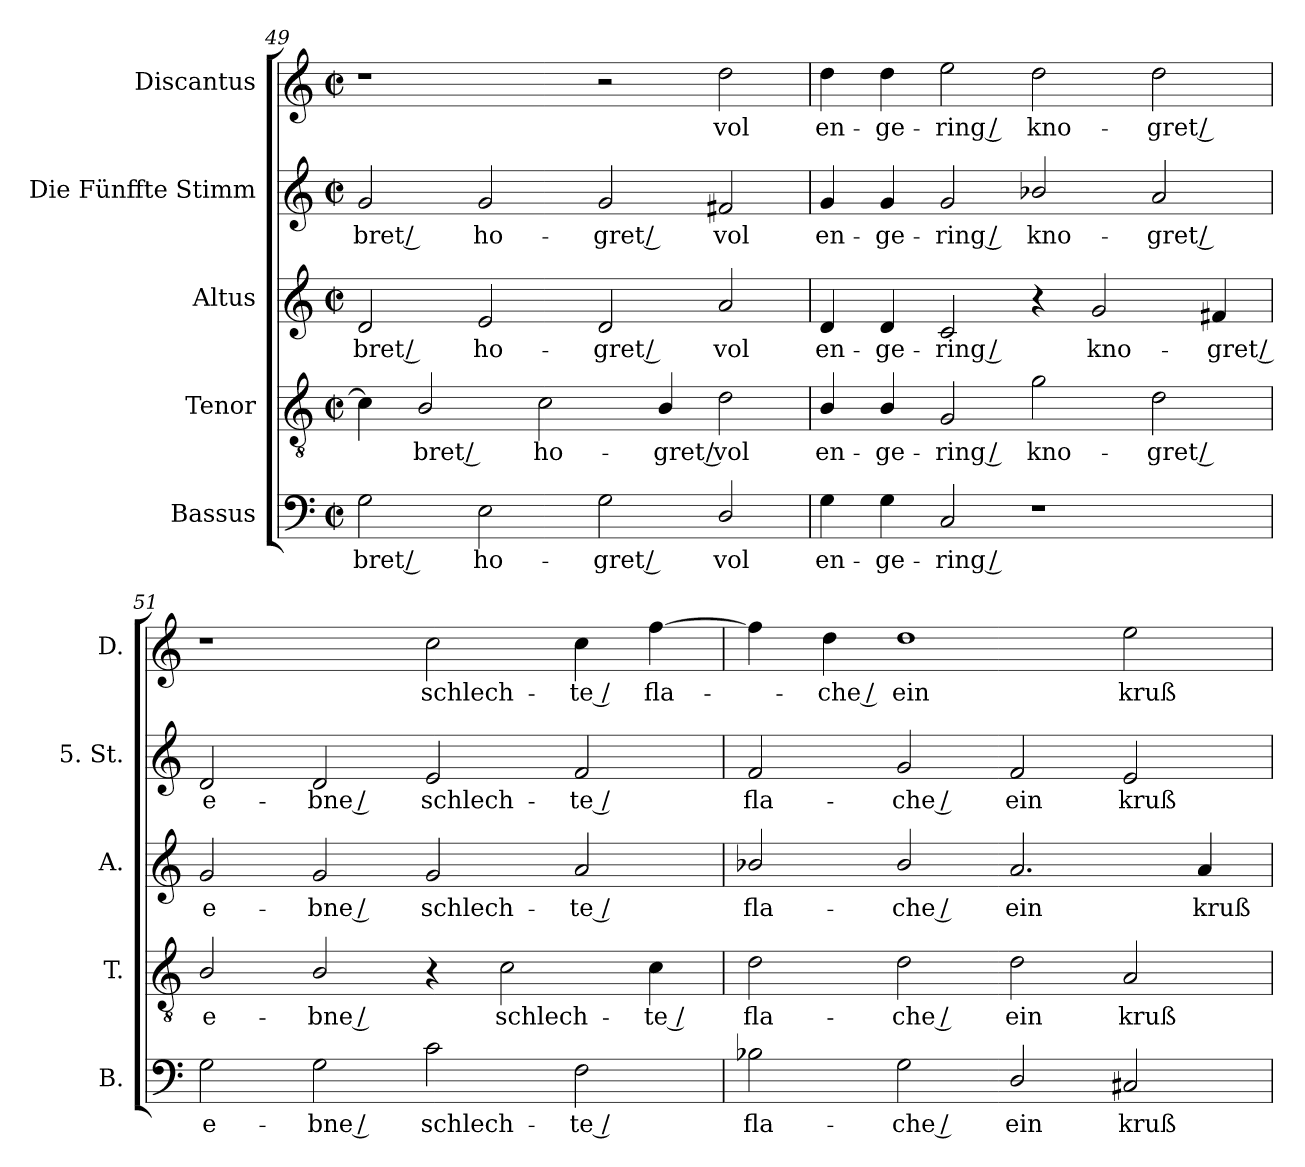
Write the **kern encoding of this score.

**kern	**text	**kern	**text	**kern	**text	**kern	**text	**kern	**text
*part5	*part5	*part4	*part4	*part3	*part3	*part2	*part2	*part1	*part1
*staff5	*staff5	*staff4	*staff4	*staff3	*staff3	*staff2	*staff2	*staff1	*staff1
*I"Bassus	*	*I"Tenor	*	*I"Altus	*	*I"Die Fünffte Stimm	*	*I"Discantus	*
*I'B.	*	*I'T.	*	*I'A.	*	*I'5. St.	*	*I'D.	*
*clefF4	*	*clefGv2	*	*clefG2	*	*clefG2	*	*clefG2	*
*	*	*ITrd7c12	*	*	*	*	*	*	*
*k[]	*	*k[]	*	*k[]	*	*k[]	*	*k[]	*
*C:	*	*C:	*	*C:	*	*C:	*	*C:	*
*M2/2	*	*M2/2	*	*M2/2	*	*M2/2	*	*M2/2	*
*met(c|)	*	*met(c|)	*	*met(c|)	*	*met(c|)	*	*met(c|)	*
=49	=49	=49	=49	=49	=49	=49	=49	=49	=49
!	!LO:LY:b:color=#000000	!	!	!	!	!	!	!	!
!	!	!	!	!	!LO:LY:b:color=#000000	!	!	!	!
!	!	!	!	!	!	!	!LO:LY:b:color=#000000	!	!
2Gi\	-bret /	4Ci\]	.	2di/	-bret /	2gi/	-bret /	1r	.
!	!	!	!LO:LY:b:color=#000000	!	!	!	!	!	!
.	.	2BBi/	-bret /	.	.	.	.	.	.
!	!LO:LY:b:color=#000000	!	!	!	!	!	!	!	!
!	!	!	!	!	!LO:LY:b:color=#000000	!	!	!	!
!	!	!	!	!	!	!	!LO:LY:b:color=#000000	!	!
2Ei\	ho-	.	.	2ei/	ho-	2gi/	ho-	.	.
!	!	!	!LO:LY:b:color=#000000	!	!	!	!	!	!
.	.	2Ci\	ho-	.	.	.	.	.	.
!	!LO:LY:b:color=#000000	!	!	!	!	!	!	!	!
!	!	!	!	!	!LO:LY:b:color=#000000	!	!	!	!
!	!	!	!	!	!	!	!LO:LY:b:color=#000000	!	!
2Gi\	-gret /	.	.	2di/	-gret /	2gi/	-gret /	2r	.
!	!	!	!LO:LY:b:color=#000000	!	!	!	!	!	!
.	.	4BBi/	-gret /	.	.	.	.	.	.
!	!LO:LY:b:color=#000000	!	!	!	!	!	!	!	!
!	!	!	!LO:LY:b:color=#000000	!	!	!	!	!	!
!	!	!	!	!	!LO:LY:b:color=#000000	!	!	!	!
!	!	!	!	!	!	!	!LO:LY:b:color=#000000	!	!
!	!	!	!	!	!	!	!	!	!LO:LY:b:color=#000000
2Di/	vol	2Di\	vol	2ai/	vol	2f#Xi/	vol	2ddi\	vol
=50	=50	=50	=50	=50	=50	=50	=50	=50	=50
!	!LO:LY:b:color=#000000	!	!	!	!	!	!	!	!
!	!	!	!LO:LY:b:color=#000000	!	!	!	!	!	!
!	!	!	!	!	!LO:LY:b:color=#000000	!	!	!	!
!	!	!	!	!	!	!	!LO:LY:b:color=#000000	!	!
!	!	!	!	!	!	!	!	!	!LO:LY:b:color=#000000
4Gi\	en-	4BBi/	en-	4di/	en-	4gi/	en-	4ddi\	en-
!	!LO:LY:b:color=#000000	!	!	!	!	!	!	!	!
!	!	!	!LO:LY:b:color=#000000	!	!	!	!	!	!
!	!	!	!	!	!LO:LY:b:color=#000000	!	!	!	!
!	!	!	!	!	!	!	!LO:LY:b:color=#000000	!	!
!	!	!	!	!	!	!	!	!	!LO:LY:b:color=#000000
4Gi\	-ge-	4BBi/	-ge-	4di/	-ge-	4gi/	-ge-	4ddi\	-ge-
!	!LO:LY:b:color=#000000	!	!	!	!	!	!	!	!
!	!	!	!LO:LY:b:color=#000000	!	!	!	!	!	!
!	!	!	!	!	!LO:LY:b:color=#000000	!	!	!	!
!	!	!	!	!	!	!	!LO:LY:b:color=#000000	!	!
!	!	!	!	!	!	!	!	!	!LO:LY:b:color=#000000
2Ci/	-ring /	2GGi/	-ring /	2ci/	-ring /	2gi/	-ring /	2eei\	-ring /
!	!	!	!LO:LY:b:color=#000000	!	!	!	!	!	!
!	!	!	!	!	!	!	!LO:LY:b:color=#000000	!	!
!	!	!	!	!	!	!	!	!	!LO:LY:b:color=#000000
1r	.	2Gi\	kno-	4r	.	2b-Xi/	kno-	2ddi\	kno-
!	!	!	!	!	!LO:LY:b:color=#000000	!	!	!	!
.	.	.	.	2gi/	kno-	.	.	.	.
!	!	!	!LO:LY:b:color=#000000	!	!	!	!	!	!
!	!	!	!	!	!	!	!LO:LY:b:color=#000000	!	!
!	!	!	!	!	!	!	!	!	!LO:LY:b:color=#000000
.	.	2Di\	-gret /	.	.	2ai/	-gret /	2ddi\	-gret /
!	!	!	!	!	!LO:LY:b:color=#000000	!	!	!	!
.	.	.	.	4f#Xi/	-gret /	.	.	.	.
!!LO:PB:g=z
=51	=51	=51	=51	=51	=51	=51	=51	=51	=51
!	!LO:LY:b:color=#000000	!	!	!	!	!	!	!	!
!	!	!	!LO:LY:b:color=#000000	!	!	!	!	!	!
!	!	!	!	!	!LO:LY:b:color=#000000	!	!	!	!
!	!	!	!	!	!	!	!LO:LY:b:color=#000000	!	!
2Gi\	e-	2BBi/	e-	2gi/	e-	2di/	e-	1r	.
!	!LO:LY:b:color=#000000	!	!	!	!	!	!	!	!
!	!	!	!LO:LY:b:color=#000000	!	!	!	!	!	!
!	!	!	!	!	!LO:LY:b:color=#000000	!	!	!	!
!	!	!	!	!	!	!	!LO:LY:b:color=#000000	!	!
2Gi\	-bne /	2BBi/	-bne /	2gi/	-bne /	2di/	-bne /	.	.
!	!LO:LY:b:color=#000000	!	!	!	!	!	!	!	!
!	!	!	!	!	!LO:LY:b:color=#000000	!	!	!	!
!	!	!	!	!	!	!	!LO:LY:b:color=#000000	!	!
!	!	!	!	!	!	!	!	!	!LO:LY:b:color=#000000
2ci\	schlech-	4r	.	2gi/	schlech-	2ei/	schlech-	2cci\	schlech-
!	!	!	!LO:LY:b:color=#000000	!	!	!	!	!	!
.	.	2Ci\	schlech-	.	.	.	.	.	.
!	!LO:LY:b:color=#000000	!	!	!	!	!	!	!	!
!	!	!	!	!	!LO:LY:b:color=#000000	!	!	!	!
!	!	!	!	!	!	!	!LO:LY:b:color=#000000	!	!
!	!	!	!	!	!	!	!	!	!LO:LY:b:color=#000000
2Fi\	-te /	.	.	2ai/	-te /	2fi/	-te /	4cci\	-te /
!	!	!	!LO:LY:b:color=#000000	!	!	!	!	!	!
!	!	!	!	!	!	!	!	!	!LO:LY:b:color=#000000
.	.	4Ci\	-te /	.	.	.	.	[4ffi\	fla-
=52	=52	=52	=52	=52	=52	=52	=52	=52	=52
!	!LO:LY:b:color=#000000	!	!	!	!	!	!	!	!
!	!	!	!LO:LY:b:color=#000000	!	!	!	!	!	!
!	!	!	!	!	!LO:LY:b:color=#000000	!	!	!	!
!	!	!	!	!	!	!	!LO:LY:b:color=#000000	!	!
2B-i\	fla-	2Di\	fla-	2b-Xi/	fla-	2fi/	fla-	4ffi\]	.
!	!	!	!	!	!	!	!	!	!LO:LY:b:color=#000000
.	.	.	.	.	.	.	.	4ddi\	-che /
!	!LO:LY:b:color=#000000	!	!	!	!	!	!	!	!
!	!	!	!LO:LY:b:color=#000000	!	!	!	!	!	!
!	!	!	!	!	!LO:LY:b:color=#000000	!	!	!	!
!	!	!	!	!	!	!	!LO:LY:b:color=#000000	!	!
!	!	!	!	!	!	!	!	!	!LO:LY:b:color=#000000
2Gi\	-che /	2Di\	-che /	2b-i/	-che /	2gi/	-che /	1ddi	ein
!	!LO:LY:b:color=#000000	!	!	!	!	!	!	!	!
!	!	!	!LO:LY:b:color=#000000	!	!	!	!	!	!
!	!	!	!	!	!LO:LY:b:color=#000000	!	!	!	!
!	!	!	!	!	!	!	!LO:LY:b:color=#000000	!	!
2Di/	ein	2Di\	ein	2.ai/	ein	2fi/	ein	.	.
!	!LO:LY:b:color=#000000	!	!	!	!	!	!	!	!
!	!	!	!LO:LY:b:color=#000000	!	!	!	!	!	!
!	!	!	!	!	!	!	!LO:LY:b:color=#000000	!	!
!	!	!	!	!	!	!	!	!	!LO:LY:b:color=#000000
2C#Xi/	kruß	2AAi/	kruß	.	.	2ei/	kruß	2eei\	kruß
!	!	!	!	!	!LO:LY:b:color=#000000	!	!	!	!
.	.	.	.	4ai/	kruß	.	.	.	.
=	=	=	=	=	=	=	=	=	=
*-	*-	*-	*-	*-	*-	*-	*-	*-	*-
